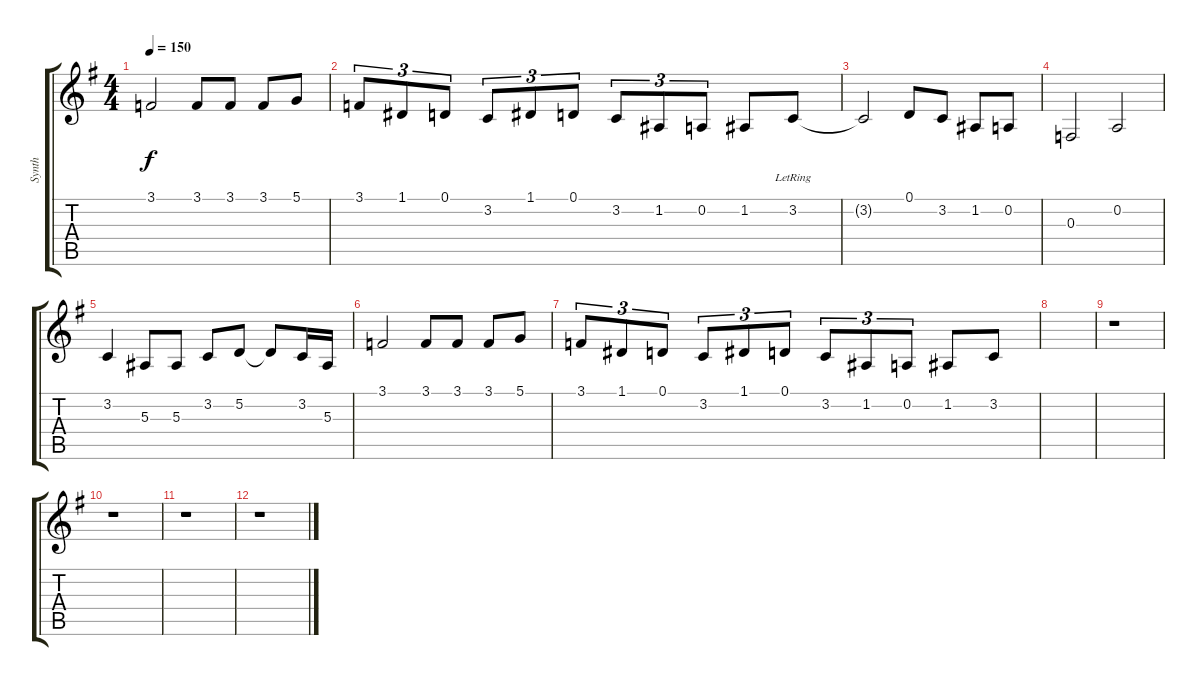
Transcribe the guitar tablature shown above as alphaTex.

\track ("Synth" "Synth") {instrument orchestralharp}
\staff {score tabs}
\tuning (D4 A3 F3 C3 G2 D2) {hide}
\ts (4 4)
\tempo 150
\clef g2
\ks g
3.1.2{dy f} 3.1.8 3.1.8 3.1.8 5.1.8 |
3.1.8{tu (3 2)} 1.1.8{tu (3 2)} 0.1.8{tu (3 2)} 3.2.8{tu (3 2)} 1.1.8{tu (3 2)} 0.1.8{tu (3 2)} 3.2.8{tu (3 2)} 1.2.8{tu (3 2)} 0.2.8{tu (3 2)} 1.2.8 3.2{lr}.8 |
3.2{t}.2 0.1.8 3.2.8 1.2.8 0.2.8 |
0.3.2 0.2.2 |
3.2.4 5.3.8 5.3.8 3.2.8 5.2.8 5.2{t}.8 3.2.16 5.3.16 |
3.1.2 3.1.8 3.1.8 3.1.8 5.1.8 |
3.1.8{tu (3 2)} 1.1.8{tu (3 2)} 0.1.8{tu (3 2)} 3.2.8{tu (3 2)} 1.1.8{tu (3 2)} 0.1.8{tu (3 2)} 3.2.8{tu (3 2)} 1.2.8{tu (3 2)} 0.2.8{tu (3 2)} 1.2.8 3.2.8 |
|
r.1 |
r.1 |
r.1 |
r.1
